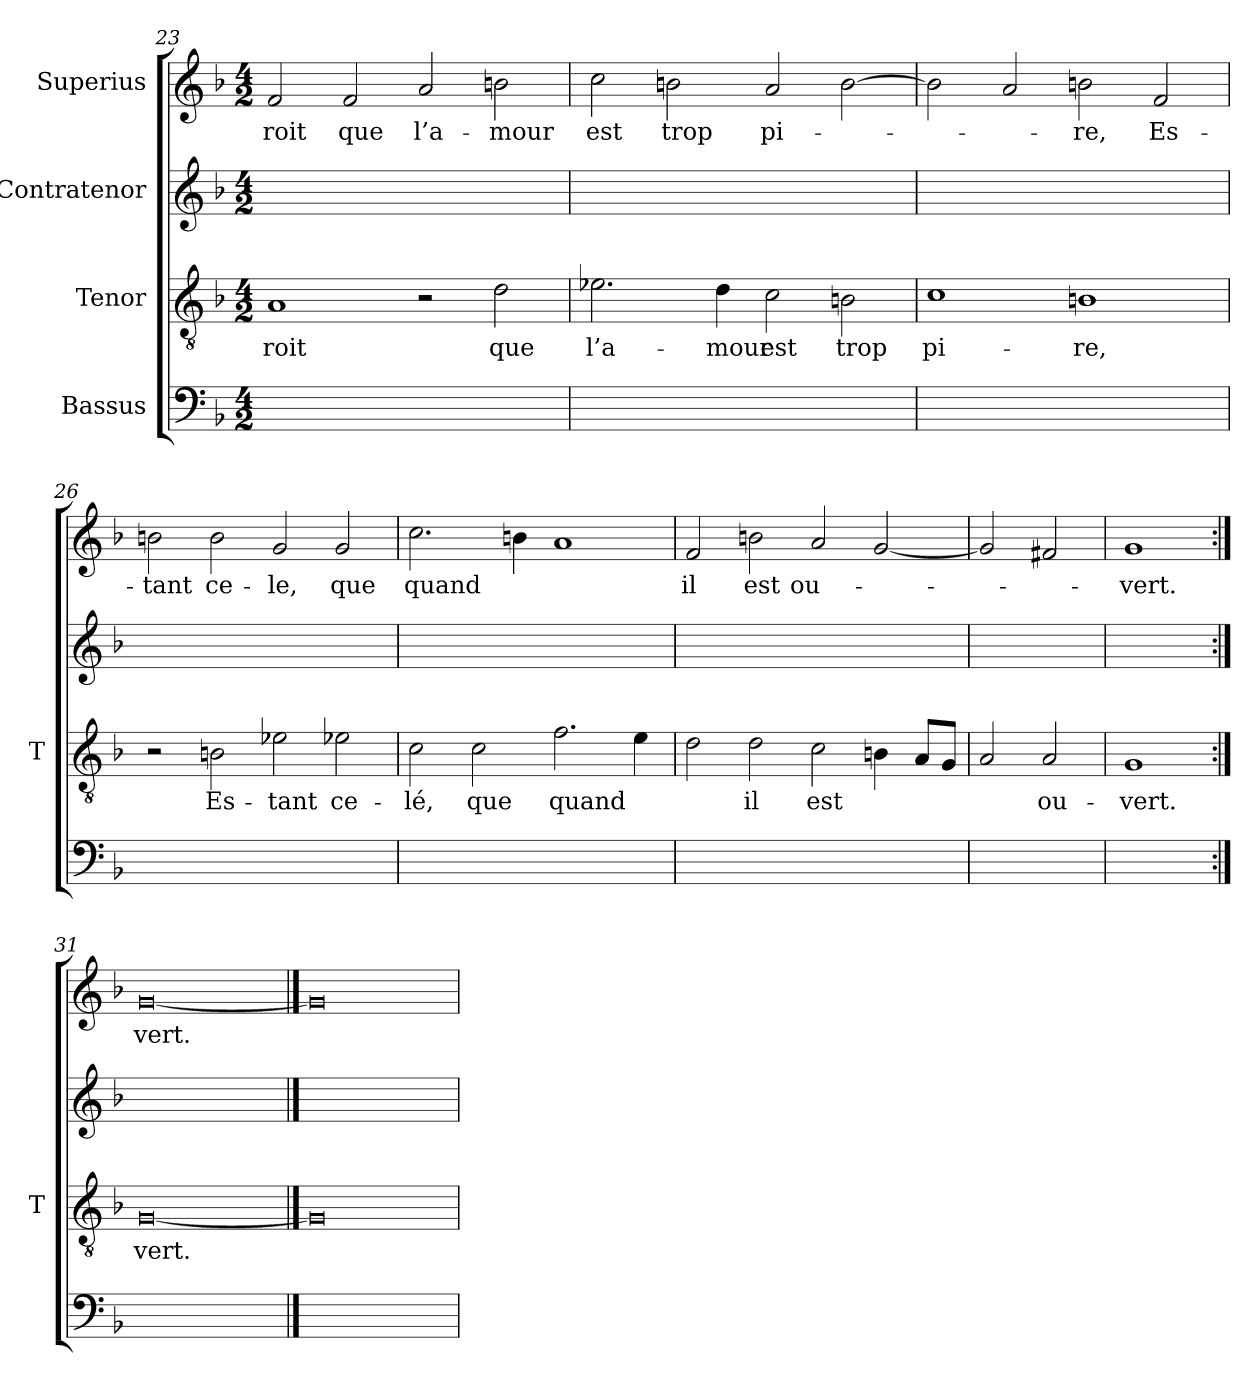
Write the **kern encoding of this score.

**kern	**kern	**text	**kern	**kern	**text
*part4	*part3	*part3	*part2	*part1	*part1
*staff4	*staff3	*staff3	*staff2	*staff1	*staff1
*I"Bassus	*I"Tenor	*	*I"Contratenor	*I"Superius	*
*	*I'T	*	*	*	*
*clefF4	*clefGv2	*	*clefG2	*clefG2	*
*k[b-]	*k[b-]	*	*k[b-]	*k[b-]	*
*M4/2	*M4/2	*	*M4/2	*M4/2	*
=23	=23	=23	=23	=23	=23
0ryy	1A	-roit	0ryy	2f	-roit
.	.	.	.	2f	-que
.	2r	.	.	2a	l’a-
.	2d	-que	.	2b	-mour
=24	=24	=24	=24	=24	=24
0ryy	2.e-X	l’a-	0ryy	2cc	-est
.	.	.	.	2b	-trop
.	4d	-mour	.	.	.
.	2c	-est	.	2a	pi-
.	2B	-trop	.	[2b	.
=25	=25	=25	=25	=25	=25
0ryy	1c	pi-	0ryy	2b]	.
.	.	.	.	2a	.
.	1B	-re,	.	2b	-re,
.	.	.	.	2f	Es-
=26	=26	=26	=26	=26	=26
0ryy	2r	.	0ryy	2b	-tant
.	2B	Es-	.	2b	ce-
.	2e-X	-tant	.	2g	-le,
.	2e-X	ce-	.	2g	-que
=27	=27	=27	=27	=27	=27
0ryy	2c	-lé,	0ryy	2.cc	-quand
.	2c	-que	.	.	.
.	.	.	.	4b	.
.	2.f	-quand	.	1a	.
.	4e	.	.	.	.
=28	=28	=28	=28	=28	=28
0ryy	2d	.	0ryy	2f	-il
.	2d	-il	.	2b	-est
.	2c	-est	.	2a	ou-
.	4B	.	.	[2g	.
.	8AL	.	.	.	.
.	8GJ	.	.	.	.
=29	=29	=29	=29	=29	=29
1ryy	2A	.	1ryy	2g]	.
.	2A	ou-	.	2f#X	.
=30	=30	=30	=30	=30	=30
1ryy	1G	-vert.	1ryy	1g	-vert.
=31:|!	=31:|!	=31:|!	=31:|!	=31:|!	=31:|!
0ryy	[0G	-vert.	0ryy	[0g	-vert.
==32	==32	==32	==32	==32	==32
0ryy	0G]	.	0ryy	0g]	.
=	=	=	=	=	=
*-	*-	*-	*-	*-	*-
